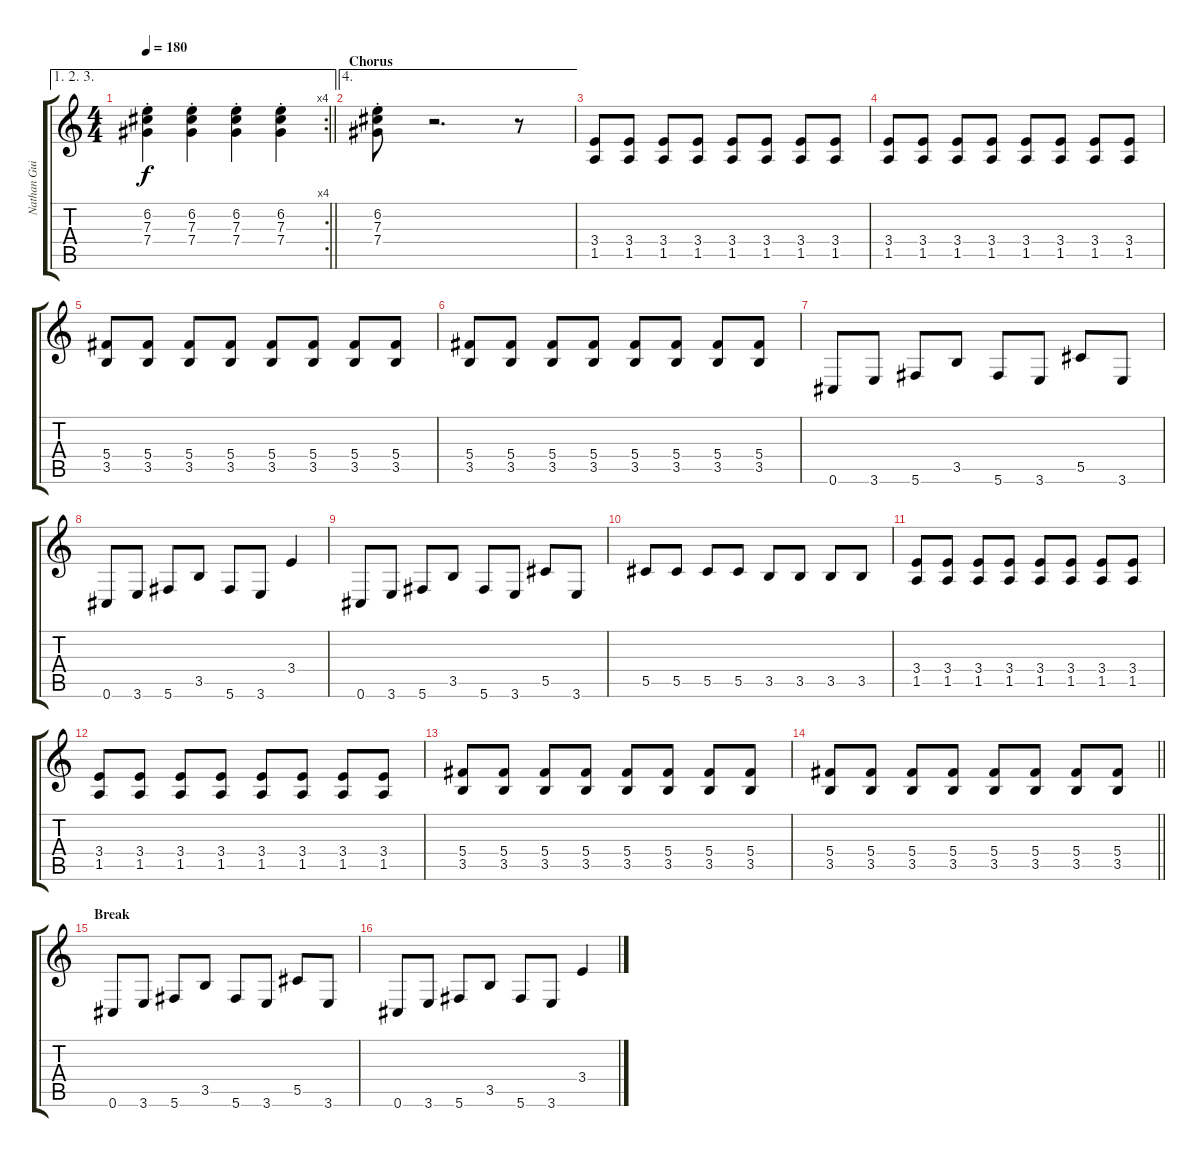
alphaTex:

\track ("Nathan Guitar" "Nathan Gui") {instrument distortionguitar}
\staff {score tabs}
\tuning (Eb4 Bb3 Gb3 Db3 Ab2 Db2) {hide}
\ae (1 2 3)
\rc 4
\ts (4 4)
\tempo 180
\clef g2
\barLineRight lightlight
\ks c
(6.2{st} 7.3{st} 7.4{st}).4{dy f} (6.2{st} 7.3{st} 7.4{st}).4 (6.2{st} 7.3{st} 7.4{st}).4 (6.2{st} 7.3{st} 7.4{st}).4 |
\ae 4
\section ("" "Chorus")
(6.2{st} 7.3{st} 7.4{st}).8 r.2{d} r.8 |
(3.4 1.5).8{volume 13 instrument distortionguitar} (3.4 1.5).8 (3.4 1.5).8 (3.4 1.5).8 (3.4 1.5).8 (3.4 1.5).8 (3.4 1.5).8 (3.4 1.5).8 |
(3.4 1.5).8 (3.4 1.5).8 (3.4 1.5).8 (3.4 1.5).8 (3.4 1.5).8 (3.4 1.5).8 (3.4 1.5).8 (3.4 1.5).8 |
(5.4 3.5).8 (5.4 3.5).8 (5.4 3.5).8 (5.4 3.5).8 (5.4 3.5).8 (5.4 3.5).8 (5.4 3.5).8 (5.4 3.5).8 |
(5.4 3.5).8 (5.4 3.5).8 (5.4 3.5).8 (5.4 3.5).8 (5.4 3.5).8 (5.4 3.5).8 (5.4 3.5).8 (5.4 3.5).8 |
0.6.8 3.6.8 5.6.8 3.5.8 5.6.8 3.6.8 5.5.8 3.6.8 |
0.6.8 3.6.8 5.6.8 3.5.8 5.6.8 3.6.8 3.4.4 |
0.6.8 3.6.8 5.6.8 3.5.8 5.6.8 3.6.8 5.5.8 3.6.8 |
5.5.8 5.5.8 5.5.8 5.5.8 3.5.8 3.5.8 3.5.8 3.5.8 |
(3.4 1.5).8 (3.4 1.5).8 (3.4 1.5).8 (3.4 1.5).8 (3.4 1.5).8 (3.4 1.5).8 (3.4 1.5).8 (3.4 1.5).8 |
(3.4 1.5).8 (3.4 1.5).8 (3.4 1.5).8 (3.4 1.5).8 (3.4 1.5).8 (3.4 1.5).8 (3.4 1.5).8 (3.4 1.5).8 |
(5.4 3.5).8 (5.4 3.5).8 (5.4 3.5).8 (5.4 3.5).8 (5.4 3.5).8 (5.4 3.5).8 (5.4 3.5).8 (5.4 3.5).8 |
\barLineRight lightlight
(5.4 3.5).8 (5.4 3.5).8 (5.4 3.5).8 (5.4 3.5).8 (5.4 3.5).8 (5.4 3.5).8 (5.4 3.5).8 (5.4 3.5).8 |
\section ("" "Break")
0.6.8 3.6.8 5.6.8 3.5.8 5.6.8 3.6.8 5.5.8 3.6.8 |
0.6.8 3.6.8 5.6.8 3.5.8 5.6.8 3.6.8 3.4.4
